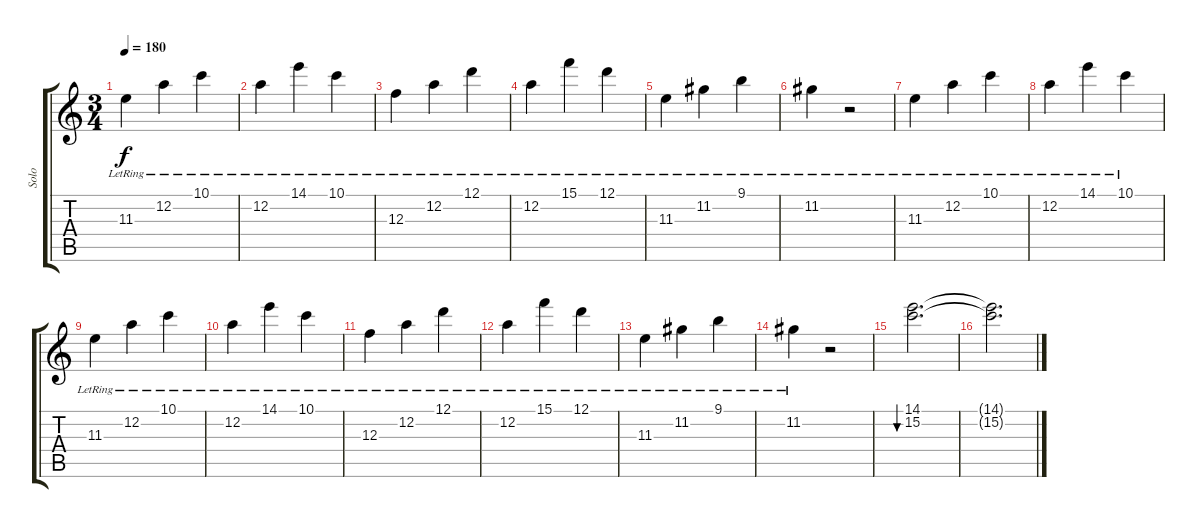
\track ("Solo" "Solo") {instrument overdrivenguitar}
\staff {score tabs}
\tuning (D4 A3 F3 C3 G2 C2) {hide}
\ts (3 4)
\tempo 180
\clef g2
\ks c
11.3{lr}.4{dy f} 12.2{lr}.4 10.1{lr}.4 |
12.2{lr}.4 14.1{lr}.4 10.1{lr}.4 |
12.3{lr}.4 12.2{lr}.4 12.1{lr}.4 |
12.2{lr}.4 15.1{lr}.4 12.1{lr}.4 |
11.3{lr}.4 11.2{lr}.4 9.1{lr}.4 |
11.2{lr}.4 r.2 |
11.3{lr}.4 12.2{lr}.4 10.1{lr}.4 |
12.2{lr}.4 14.1{lr}.4 10.1{lr}.4 |
11.3{lr}.4 12.2{lr}.4 10.1{lr}.4 |
12.2{lr}.4 14.1{lr}.4 10.1{lr}.4 |
12.3{lr}.4 12.2{lr}.4 12.1{lr}.4 |
12.2{lr}.4 15.1{lr}.4 12.1{lr}.4 |
11.3{lr}.4 11.2{lr}.4 9.1{lr}.4 |
11.2{lr}.4 r.2 |
(14.1 15.2).2{d bu 480} |
(14.1{t} 15.2{t}).2{d}
